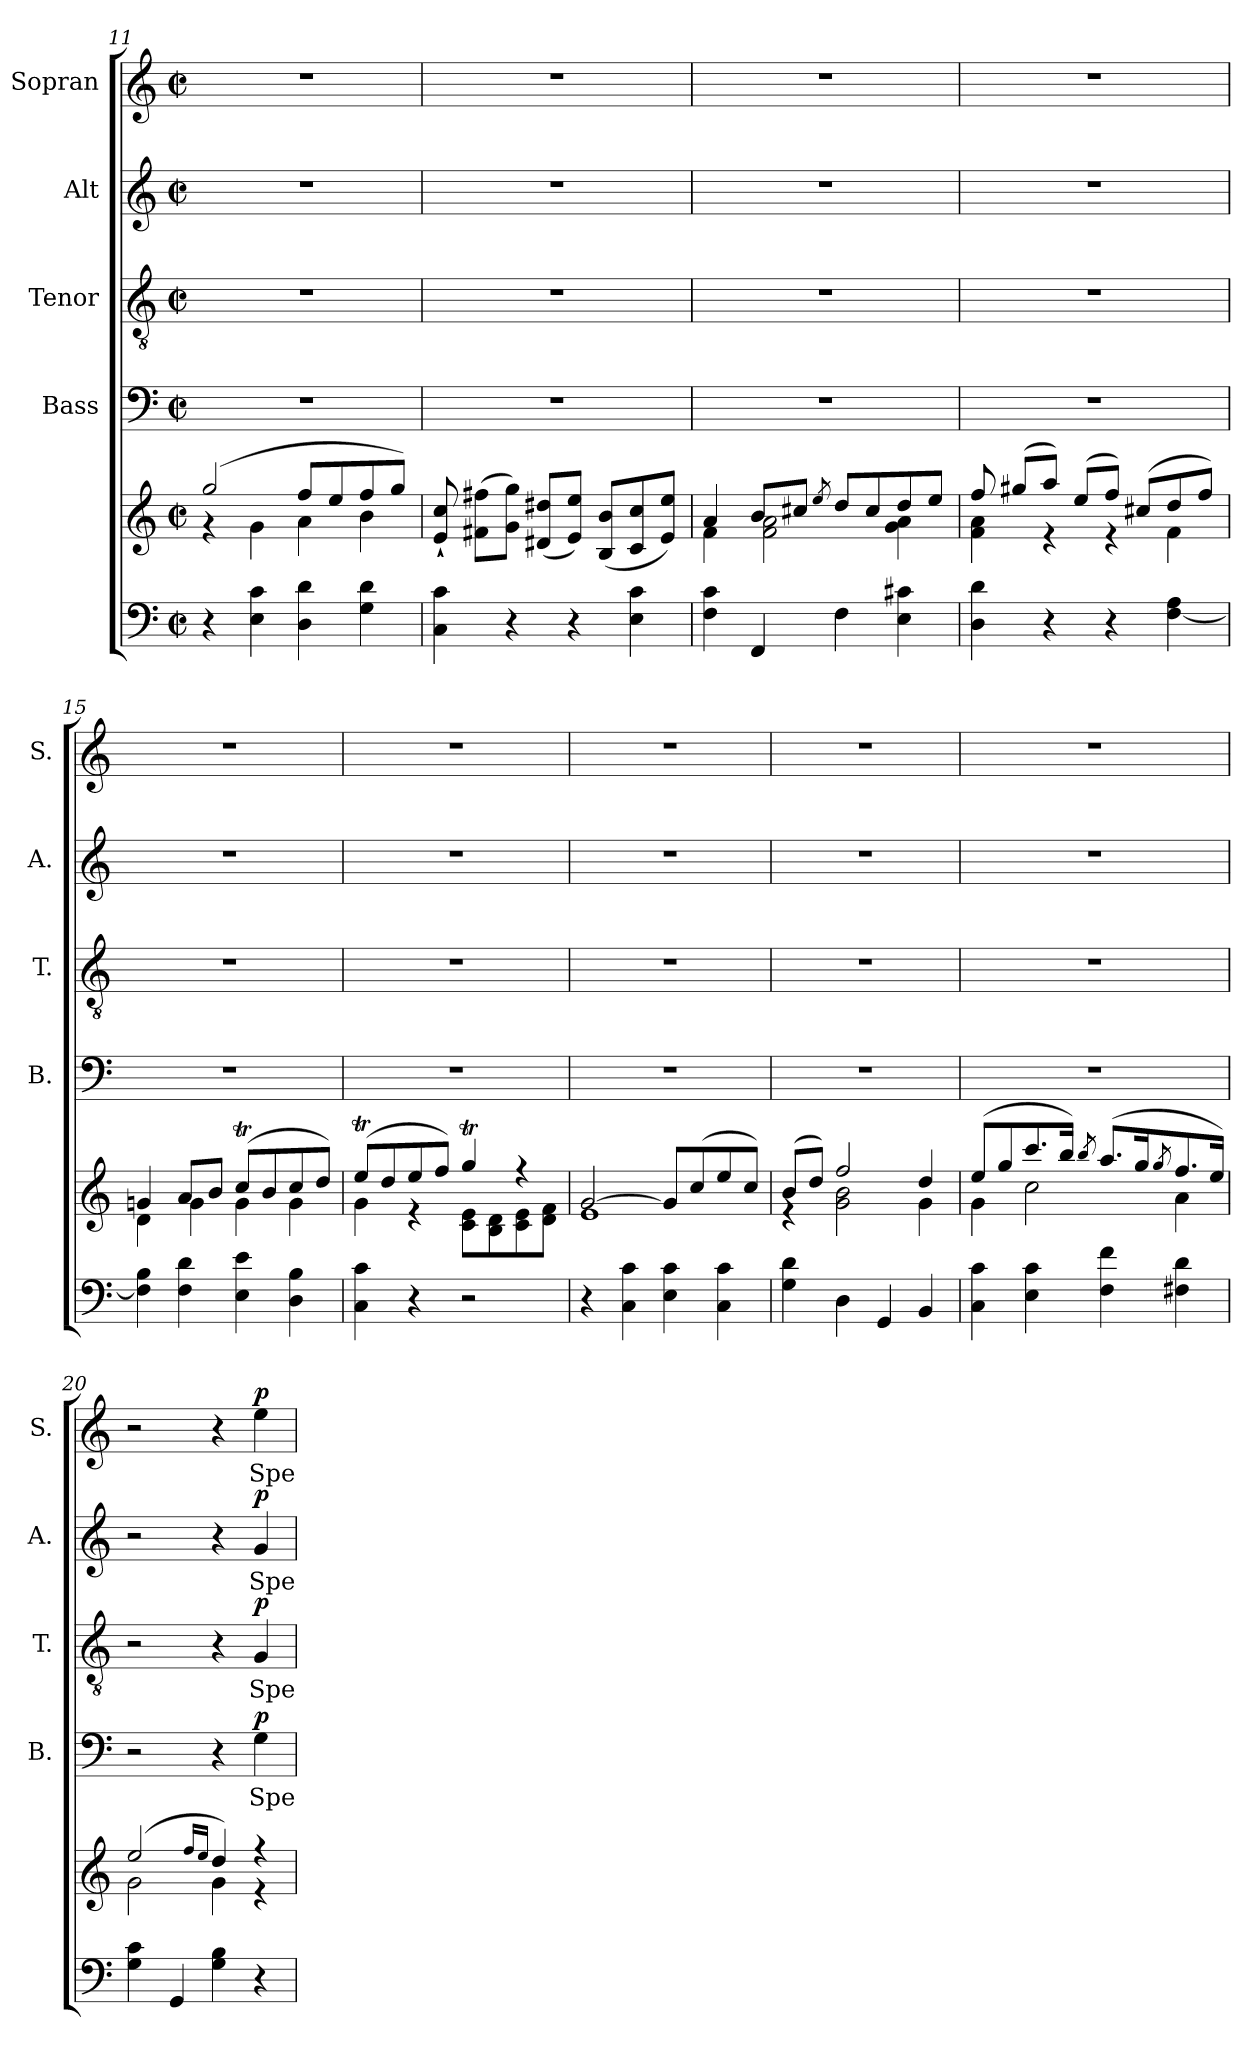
**kern	**kern	**kern	**text	**dynam	**kern	**text	**dynam	**kern	**text	**dynam	**kern	**text	**dynam
*part5	*part5	*part4	*part4	*part4	*part3	*part3	*part3	*part2	*part2	*part2	*part1	*part1	*part1
*staff6	*staff5	*staff4	*staff4	*staff4	*staff3	*staff3	*staff3	*staff2	*staff2	*staff2	*staff1	*staff1	*staff1
*	*	*I"Bass	*	*	*I"Tenor	*	*	*I"Alt	*	*	*I"Sopran	*	*
*	*	*I'B.	*	*	*I'T.	*	*	*I'A.	*	*	*I'S.	*	*
*clefF4	*clefG2	*clefF4	*	*	*clefGv2	*	*	*clefG2	*	*	*clefG2	*	*
*k[]	*k[]	*k[]	*	*	*k[]	*	*	*k[]	*	*	*k[]	*	*
*C:	*C:	*C:	*	*	*C:	*	*	*C:	*	*	*C:	*	*
*M2/2	*M2/2	*M2/2	*	*	*M2/2	*	*	*M2/2	*	*	*M2/2	*	*
*met(c|)	*met(c|)	*met(c|)	*	*	*met(c|)	*	*	*met(c|)	*	*	*met(c|)	*	*
=11	=11	=11	=11	=11	=11	=11	=11	=11	=11	=11	=11	=11	=11
*	*^	*	*	*	*	*	*	*	*	*	*	*	*
4r	(2gg/	4rg	1r	.	.	1r	.	.	1r	.	.	1r	.	.
4E\ 4c\	.	4g\	.	.	.	.	.	.	.	.	.	.	.	.
4D\ 4d\	8ff/L	4a\	.	.	.	.	.	.	.	.	.	.	.	.
.	8ee/	.	.	.	.	.	.	.	.	.	.	.	.	.
4G\ 4d\	8ff/	4b\	.	.	.	.	.	.	.	.	.	.	.	.
.	8gg/J)	.	.	.	.	.	.	.	.	.	.	.	.	.
*	*v	*v	*	*	*	*	*	*	*	*	*	*	*	*
=12	=12	=12	=12	=12	=12	=12	=12	=12	=12	=12	=12	=12	=12
4C\ 4c\	8e/`< 8cc/`<	1r	.	.	1r	.	.	1r	.	.	1r	.	.
.	(>8f#X\ 8ff#X\L	.	.	.	.	.	.	.	.	.	.	.	.
4r	8g\ 8gg\J)	.	.	.	.	.	.	.	.	.	.	.	.
.	(<8d#X/ 8dd#X/L	.	.	.	.	.	.	.	.	.	.	.	.
4r	8e/ 8ee/J)	.	.	.	.	.	.	.	.	.	.	.	.
.	(<8B/ 8b/L	.	.	.	.	.	.	.	.	.	.	.	.
4E\ 4c\	8c/ 8cc/	.	.	.	.	.	.	.	.	.	.	.	.
.	8e/ 8ee/J)	.	.	.	.	.	.	.	.	.	.	.	.
!!LO:PB:g=z
=13	=13	=13	=13	=13	=13	=13	=13	=13	=13	=13	=13	=13	=13
*	*^	*	*	*	*	*	*	*	*	*	*	*	*
4F\ 4c\	4a/	4f\	1r	.	.	1r	.	.	1r	.	.	1r	.	.
4FF/	8b/L	2f\ 2a\	.	.	.	.	.	.	.	.	.	.	.	.
.	8cc#X/J	.	.	.	.	.	.	.	.	.	.	.	.	.
.	8qee/	.	.	.	.	.	.	.	.	.	.	.	.	.
4F\	8dd/L	.	.	.	.	.	.	.	.	.	.	.	.	.
.	8cc#/	.	.	.	.	.	.	.	.	.	.	.	.	.
4E\ 4c#X\	8dd/	4g\ 4a\	.	.	.	.	.	.	.	.	.	.	.	.
.	8ee/J	.	.	.	.	.	.	.	.	.	.	.	.	.
=14	=14	=14	=14	=14	=14	=14	=14	=14	=14	=14	=14	=14	=14	=14
4D\ 4d\	8ff/	4f\ 4a\	1r	.	.	1r	.	.	1r	.	.	1r	.	.
.	(>8gg#X/L	.	.	.	.	.	.	.	.	.	.	.	.	.
4r	8aa/J)	4r	.	.	.	.	.	.	.	.	.	.	.	.
.	(>8ee/L	.	.	.	.	.	.	.	.	.	.	.	.	.
4r	8ff/J)	4r	.	.	.	.	.	.	.	.	.	.	.	.
.	(>8cc#X/L	.	.	.	.	.	.	.	.	.	.	.	.	.
[4F\ 4A\	8dd/	4f\	.	.	.	.	.	.	.	.	.	.	.	.
.	8ff/J)	.	.	.	.	.	.	.	.	.	.	.	.	.
=15	=15	=15	=15	=15	=15	=15	=15	=15	=15	=15	=15	=15	=15	=15
4F\] 4B\	4gn/	4d\	1r	.	.	1r	.	.	1r	.	.	1r	.	.
4F\ 4d\	8a/L	4g\	.	.	.	.	.	.	.	.	.	.	.	.
.	8b/J	.	.	.	.	.	.	.	.	.	.	.	.	.
4E\ 4e\	(>8ccT/L	4g\	.	.	.	.	.	.	.	.	.	.	.	.
.	8b/	.	.	.	.	.	.	.	.	.	.	.	.	.
4D\ 4B\	8cc/	4g\	.	.	.	.	.	.	.	.	.	.	.	.
.	8dd/J)	.	.	.	.	.	.	.	.	.	.	.	.	.
=16	=16	=16	=16	=16	=16	=16	=16	=16	=16	=16	=16	=16	=16	=16
4C\ 4c\	(>8eet/L	4g\	1r	.	.	1r	.	.	1r	.	.	1r	.	.
.	8dd/	.	.	.	.	.	.	.	.	.	.	.	.	.
4r	8ee/	4re	.	.	.	.	.	.	.	.	.	.	.	.
.	8ff/J)	.	.	.	.	.	.	.	.	.	.	.	.	.
2r	4ggT/	8c\ 8e\L	.	.	.	.	.	.	.	.	.	.	.	.
.	.	8B\ 8d\	.	.	.	.	.	.	.	.	.	.	.	.
.	4rff	8c\ 8e\	.	.	.	.	.	.	.	.	.	.	.	.
.	.	8d\ 8f\J	.	.	.	.	.	.	.	.	.	.	.	.
=17	=17	=17	=17	=17	=17	=17	=17	=17	=17	=17	=17	=17	=17	=17
4r	[>2g/	1e	1r	.	.	1r	.	.	1r	.	.	1r	.	.
4C\ 4c\	.	.	.	.	.	.	.	.	.	.	.	.	.	.
4E\ 4c\	8g/L]	.	.	.	.	.	.	.	.	.	.	.	.	.
.	(>8cc/	.	.	.	.	.	.	.	.	.	.	.	.	.
4C\ 4c\	8ee/	.	.	.	.	.	.	.	.	.	.	.	.	.
.	8cc/J)	.	.	.	.	.	.	.	.	.	.	.	.	.
!!LO:LB:g=z
=18	=18	=18	=18	=18	=18	=18	=18	=18	=18	=18	=18	=18	=18	=18
4G\ 4d\	(>8b/L	4re	1r	.	.	1r	.	.	1r	.	.	1r	.	.
.	8dd/J)	.	.	.	.	.	.	.	.	.	.	.	.	.
4D\	2ff/	2g\ 2b\	.	.	.	.	.	.	.	.	.	.	.	.
4GG/	.	.	.	.	.	.	.	.	.	.	.	.	.	.
4BB/	4dd/	4g\	.	.	.	.	.	.	.	.	.	.	.	.
=19	=19	=19	=19	=19	=19	=19	=19	=19	=19	=19	=19	=19	=19	=19
4C\ 4c\	(>8ee/L	4g\	1r	.	.	1r	.	.	1r	.	.	1r	.	.
.	8gg/	.	.	.	.	.	.	.	.	.	.	.	.	.
4E\ 4c\	8.ccc/	2cc\	.	.	.	.	.	.	.	.	.	.	.	.
.	16bb/Jk)	.	.	.	.	.	.	.	.	.	.	.	.	.
.	8qbb/	.	.	.	.	.	.	.	.	.	.	.	.	.
4F\ 4f\	(>8.aa/L	.	.	.	.	.	.	.	.	.	.	.	.	.
.	16gg/k	.	.	.	.	.	.	.	.	.	.	.	.	.
.	8qgg/	.	.	.	.	.	.	.	.	.	.	.	.	.
4F#X\ 4d\	8.ff/	4a\	.	.	.	.	.	.	.	.	.	.	.	.
.	16ee/Jk)	.	.	.	.	.	.	.	.	.	.	.	.	.
=20	=20	=20	=20	=20	=20	=20	=20	=20	=20	=20	=20	=20	=20	=20
4G\ 4c\	(2ee/	2g\	2r	.	.	2r	.	.	2r	.	.	2r	.	.
4GG/	.	.	.	.	.	.	.	.	.	.	.	.	.	.
.	16qff/LL	.	.	.	.	.	.	.	.	.	.	.	.	.
.	16qee/JJ	.	.	.	.	.	.	.	.	.	.	.	.	.
4G\ 4B\	4dd/)	4g\	4r	.	.	4r	.	.	4r	.	.	4r	.	.
!	!	!	!	!LO:LY:b	!LO:DY:a	!	!LO:LY:b	!LO:DY:a	!	!LO:LY:b	!LO:DY:a	!	!LO:LY:b	!LO:DY:a
4r	4r	4r	4G\	Spe-	p	4G/	Spe-	p	4g/	Spe-	p	4ee\	Spe-	p
*	*v	*v	*	*	*	*	*	*	*	*	*	*	*	*
=	=	=	=	=	=	=	=	=	=	=	=	=	=
*-	*-	*-	*-	*-	*-	*-	*-	*-	*-	*-	*-	*-	*-
